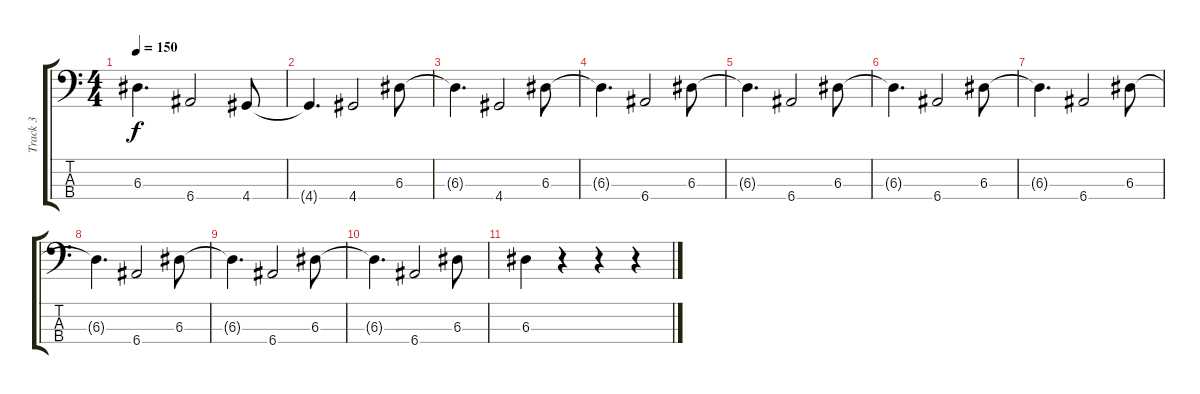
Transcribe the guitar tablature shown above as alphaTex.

\track ("Track 3" "Track 3") {instrument electricbassfinger}
\staff {score tabs}
\tuning (G2 D2 A1 E1) {hide}
\ts (4 4)
\tempo 150
\clef f4
\ks c
6.3{t}.4{d dy f} 6.4.2 4.4.8 |
4.4{t}.4{d} 4.4.2 6.3.8 |
6.3{t}.4{d} 4.4.2 6.3.8 |
6.3{t}.4{d} 6.4.2 6.3.8 |
6.3{t}.4{d} 6.4.2 6.3.8 |
6.3{t}.4{d} 6.4.2 6.3.8 |
6.3{t}.4{d} 6.4.2 6.3.8 |
6.3{t}.4{d} 6.4.2 6.3.8 |
6.3{t}.4{d} 6.4.2 6.3.8 |
6.3{t}.4{d} 6.4.2 6.3.8 |
6.3.4 r.4 r.4 r.4
